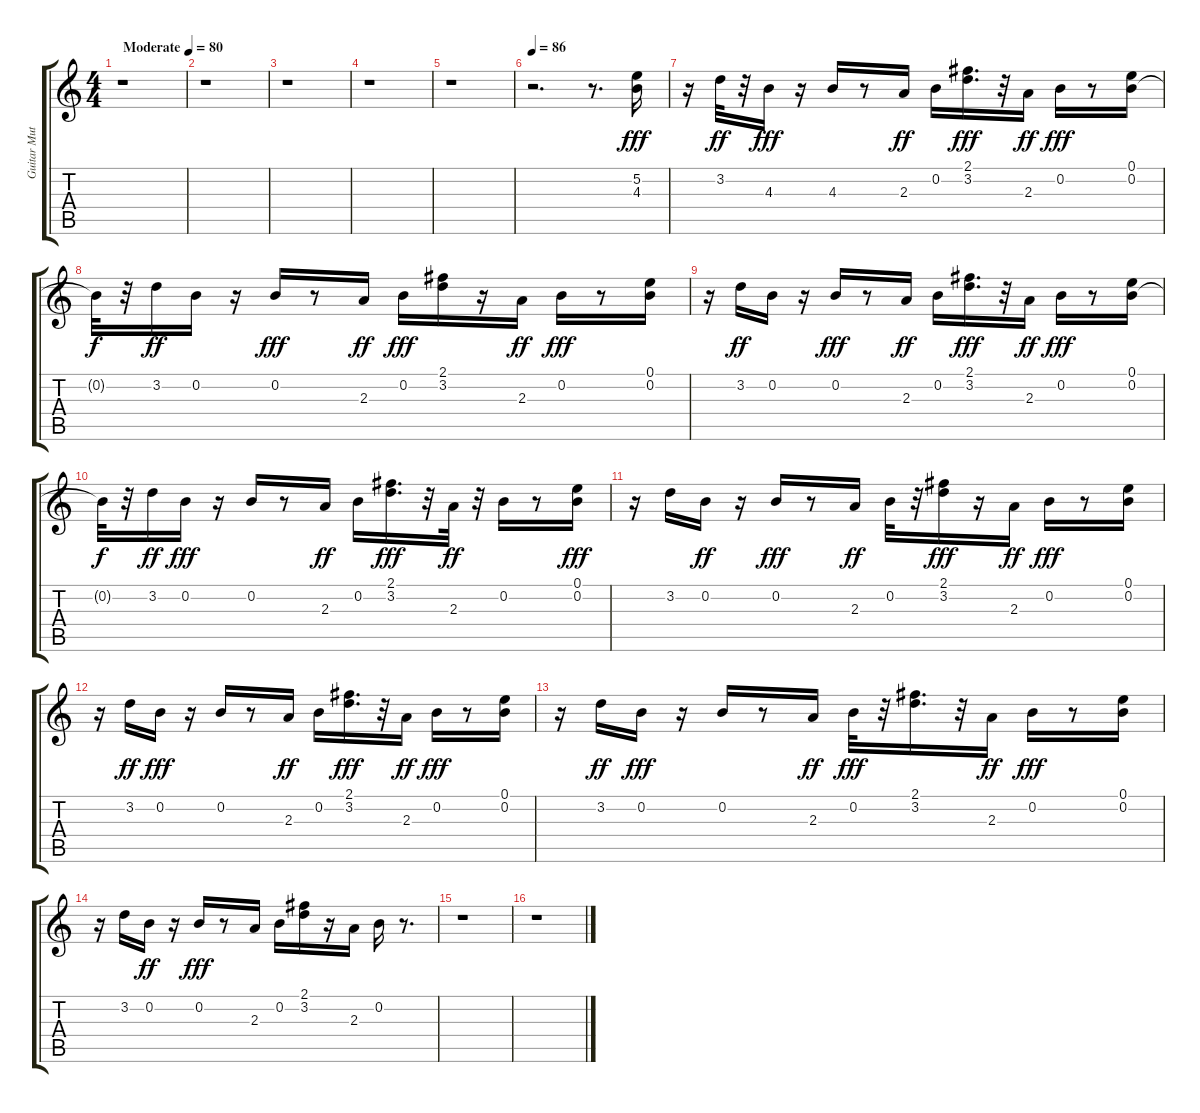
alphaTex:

\track ("Guitar Muted" "Guitar Mut") {instrument electricguitarmuted}
\staff {score tabs}
\tuning (E4 B3 G3 D3 A2 E2) {hide}
\ts (4 4)
\tempo (80 "Moderate")
\clef g2
\ks c
r.1{dy fff instrument electricguitarmuted} |
r.1 |
r.1 |
r.1 |
r.1 |
\tempo 86
r.2{d} r.8{d} (5.2 4.3).16 |
r.16 3.2.32{dy ff} r.32 4.3.16{dy fff} r.16 4.3.16 r.8 2.3.16{dy ff} 0.2.16 (2.1 3.2).16{d dy fff} r.32 2.3.16{dy ff} 0.2.16{dy fff} r.8 (0.1 0.2).16 |
0.2{t}.32{dy f} r.32 3.2.16{dy ff} 0.2.16 r.16 0.2.16{dy fff} r.8 2.3.16{dy ff} 0.2.16{dy fff} (2.1 3.2).16 r.16 2.3.16{dy ff} 0.2.16{dy fff} r.8 (0.1 0.2).16 |
r.16 3.2.16{dy ff} 0.2.16 r.16 0.2.16{dy fff} r.8 2.3.16{dy ff} 0.2.16 (2.1 3.2).16{d dy fff} r.32 2.3.16{dy ff} 0.2.16{dy fff} r.8 (0.1 0.2).16 |
0.2{t}.32{dy f} r.32 3.2.16{dy ff} 0.2.16{dy fff} r.16 0.2.16 r.8 2.3.16{dy ff} 0.2.16 (2.1 3.2).16{d dy fff} r.32 2.3.32{dy ff} r.32 0.2.16 r.8 (0.1 0.2).16{dy fff} |
r.16 3.2.16 0.2.16{dy ff} r.16 0.2.16{dy fff} r.8 2.3.16{dy ff} 0.2.32 r.32 (2.1 3.2).16{dy fff} r.16 2.3.16{dy ff} 0.2.16{dy fff} r.8 (0.1 0.2).16 |
r.16 3.2.16{dy ff} 0.2.16{dy fff} r.16 0.2.16 r.8 2.3.16{dy ff} 0.2.16 (2.1 3.2).16{d dy fff} r.32 2.3.16{dy ff} 0.2.16{dy fff} r.8 (0.1 0.2).16 |
r.16 3.2.16{dy ff} 0.2.16{dy fff} r.16 0.2.16 r.8 2.3.16{dy ff} 0.2.32{dy fff} r.32 (2.1 3.2).16{d} r.32 2.3.16{dy ff} 0.2.16{dy fff} r.8 (0.1 0.2).16 |
r.16 3.2.16 0.2.16{dy ff} r.16 0.2.16{dy fff} r.8 2.3.16 0.2.16 (2.1 3.2).16 r.16 2.3.16 0.2.16 r.8{d} |
r.1 |
r.1
